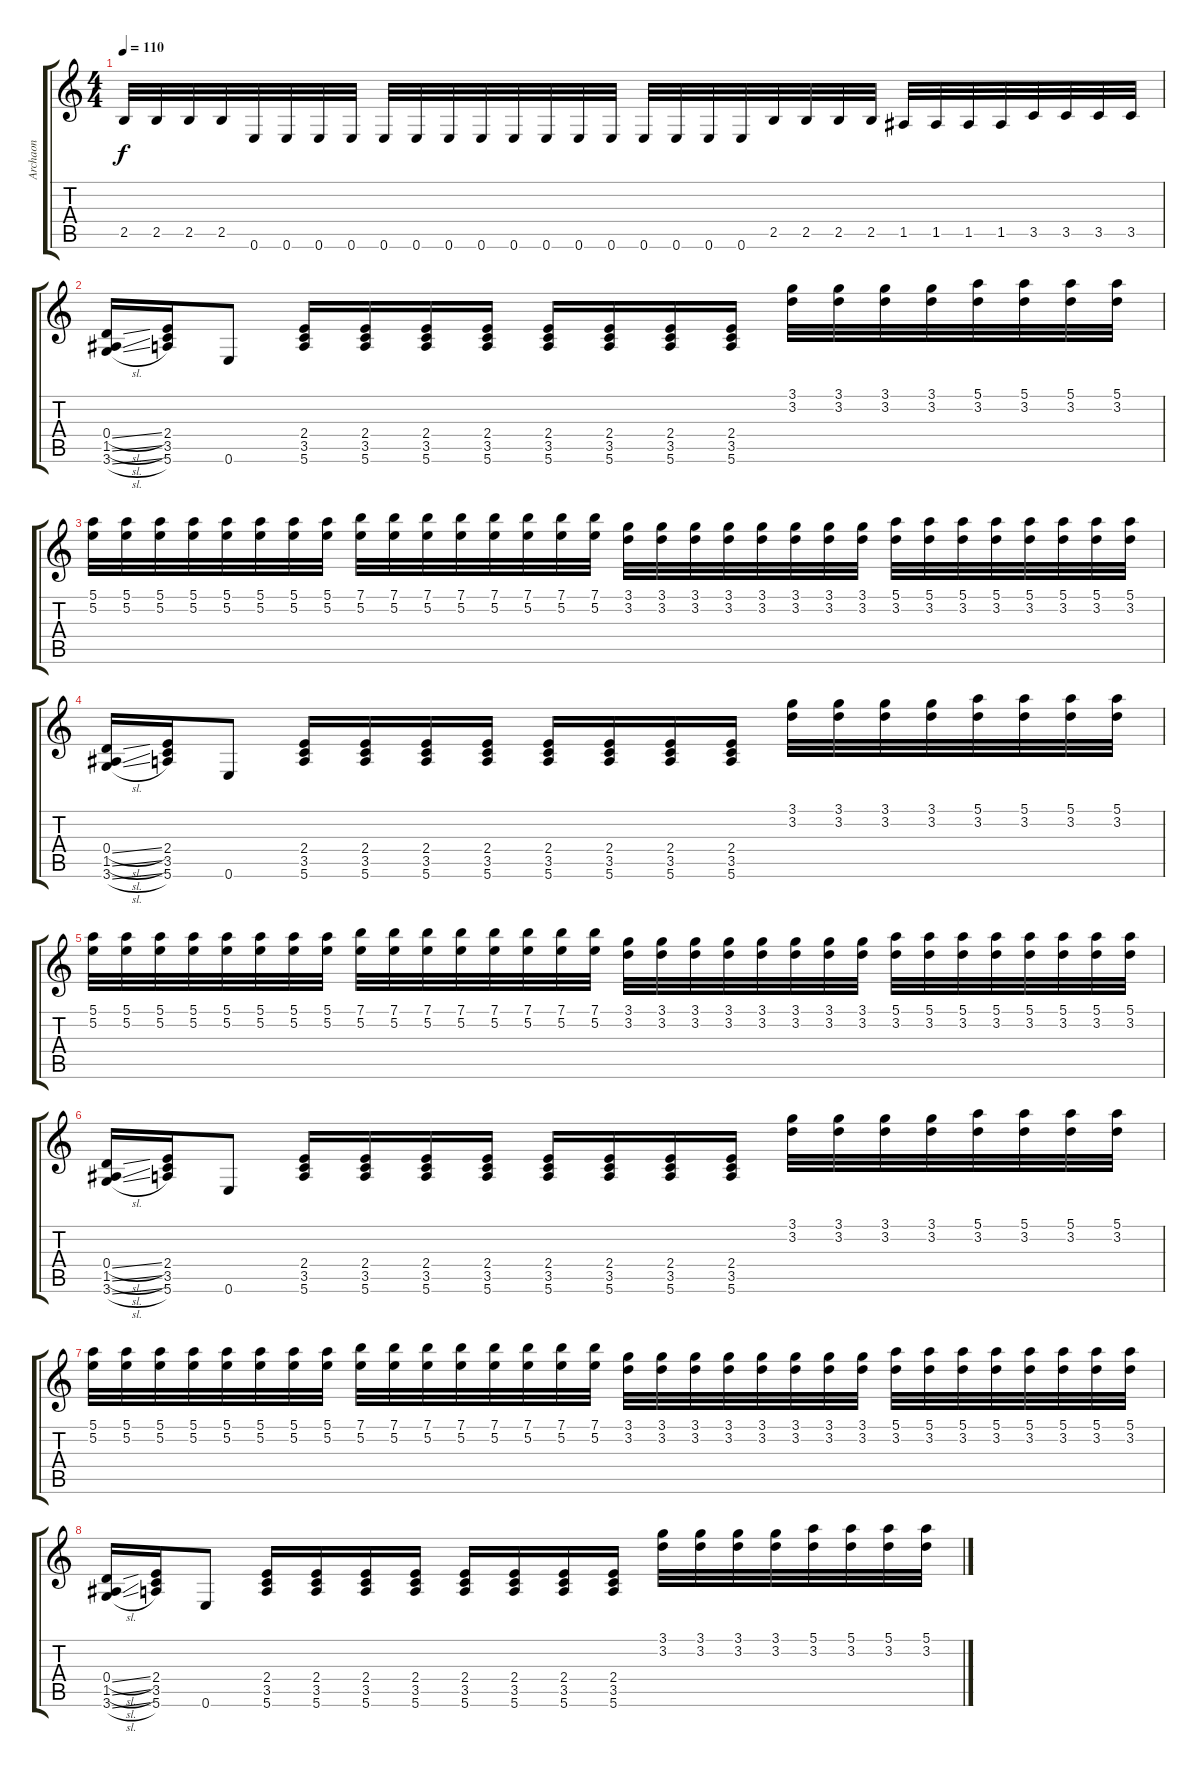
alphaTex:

\track ("Archaon" "Archaon") {instrument distortionguitar}
\staff {score tabs}
\tuning (E4 B3 G3 D3 A2 E2) {hide}
\ts (4 4)
\tempo 110
\clef g2
\ks c
2.5.32{dy f} 2.5.32 2.5.32 2.5.32 0.6.32 0.6.32 0.6.32 0.6.32 0.6.32 0.6.32 0.6.32 0.6.32 0.6.32 0.6.32 0.6.32 0.6.32 0.6.32 0.6.32 0.6.32 0.6.32 2.5.32 2.5.32 2.5.32 2.5.32 1.5.32 1.5.32 1.5.32 1.5.32 3.5.32 3.5.32 3.5.32 3.5.32 |
(0.4{sl} 1.5{sl} 3.6{sl}).16 (2.4 3.5 5.6).16 0.6.8 (2.4 3.5 5.6).16 (2.4 3.5 5.6).16 (2.4 3.5 5.6).16 (2.4 3.5 5.6).16 (2.4 3.5 5.6).16 (2.4 3.5 5.6).16 (2.4 3.5 5.6).16 (2.4 3.5 5.6).16 (3.1 3.2).32 (3.1 3.2).32 (3.1 3.2).32 (3.1 3.2).32 (5.1 3.2).32 (5.1 3.2).32 (5.1 3.2).32 (5.1 3.2).32 |
(5.1 5.2).32 (5.1 5.2).32 (5.1 5.2).32 (5.1 5.2).32 (5.1 5.2).32 (5.1 5.2).32 (5.1 5.2).32 (5.1 5.2).32 (7.1 5.2).32 (7.1 5.2).32 (7.1 5.2).32 (7.1 5.2).32 (7.1 5.2).32 (7.1 5.2).32 (7.1 5.2).32 (7.1 5.2).32 (3.1 3.2).32 (3.1 3.2).32 (3.1 3.2).32 (3.1 3.2).32 (3.1 3.2).32 (3.1 3.2).32 (3.1 3.2).32 (3.1 3.2).32 (5.1 3.2).32 (5.1 3.2).32 (5.1 3.2).32 (5.1 3.2).32 (5.1 3.2).32 (5.1 3.2).32 (5.1 3.2).32 (5.1 3.2).32 |
(0.4{sl} 1.5{sl} 3.6{sl}).16 (2.4 3.5 5.6).16 0.6.8 (2.4 3.5 5.6).16 (2.4 3.5 5.6).16 (2.4 3.5 5.6).16 (2.4 3.5 5.6).16 (2.4 3.5 5.6).16 (2.4 3.5 5.6).16 (2.4 3.5 5.6).16 (2.4 3.5 5.6).16 (3.1 3.2).32 (3.1 3.2).32 (3.1 3.2).32 (3.1 3.2).32 (5.1 3.2).32 (5.1 3.2).32 (5.1 3.2).32 (5.1 3.2).32 |
(5.1 5.2).32 (5.1 5.2).32 (5.1 5.2).32 (5.1 5.2).32 (5.1 5.2).32 (5.1 5.2).32 (5.1 5.2).32 (5.1 5.2).32 (7.1 5.2).32 (7.1 5.2).32 (7.1 5.2).32 (7.1 5.2).32 (7.1 5.2).32 (7.1 5.2).32 (7.1 5.2).32 (7.1 5.2).32 (3.1 3.2).32 (3.1 3.2).32 (3.1 3.2).32 (3.1 3.2).32 (3.1 3.2).32 (3.1 3.2).32 (3.1 3.2).32 (3.1 3.2).32 (5.1 3.2).32 (5.1 3.2).32 (5.1 3.2).32 (5.1 3.2).32 (5.1 3.2).32 (5.1 3.2).32 (5.1 3.2).32 (5.1 3.2).32 |
(0.4{sl} 1.5{sl} 3.6{sl}).16 (2.4 3.5 5.6).16 0.6.8 (2.4 3.5 5.6).16 (2.4 3.5 5.6).16 (2.4 3.5 5.6).16 (2.4 3.5 5.6).16 (2.4 3.5 5.6).16 (2.4 3.5 5.6).16 (2.4 3.5 5.6).16 (2.4 3.5 5.6).16 (3.1 3.2).32 (3.1 3.2).32 (3.1 3.2).32 (3.1 3.2).32 (5.1 3.2).32 (5.1 3.2).32 (5.1 3.2).32 (5.1 3.2).32 |
(5.1 5.2).32 (5.1 5.2).32 (5.1 5.2).32 (5.1 5.2).32 (5.1 5.2).32 (5.1 5.2).32 (5.1 5.2).32 (5.1 5.2).32 (7.1 5.2).32 (7.1 5.2).32 (7.1 5.2).32 (7.1 5.2).32 (7.1 5.2).32 (7.1 5.2).32 (7.1 5.2).32 (7.1 5.2).32 (3.1 3.2).32 (3.1 3.2).32 (3.1 3.2).32 (3.1 3.2).32 (3.1 3.2).32 (3.1 3.2).32 (3.1 3.2).32 (3.1 3.2).32 (5.1 3.2).32 (5.1 3.2).32 (5.1 3.2).32 (5.1 3.2).32 (5.1 3.2).32 (5.1 3.2).32 (5.1 3.2).32 (5.1 3.2).32 |
(0.4{sl} 1.5{sl} 3.6{sl}).16 (2.4 3.5 5.6).16 0.6.8 (2.4 3.5 5.6).16 (2.4 3.5 5.6).16 (2.4 3.5 5.6).16 (2.4 3.5 5.6).16 (2.4 3.5 5.6).16 (2.4 3.5 5.6).16 (2.4 3.5 5.6).16 (2.4 3.5 5.6).16 (3.1 3.2).32 (3.1 3.2).32 (3.1 3.2).32 (3.1 3.2).32 (5.1 3.2).32 (5.1 3.2).32 (5.1 3.2).32 (5.1 3.2).32
